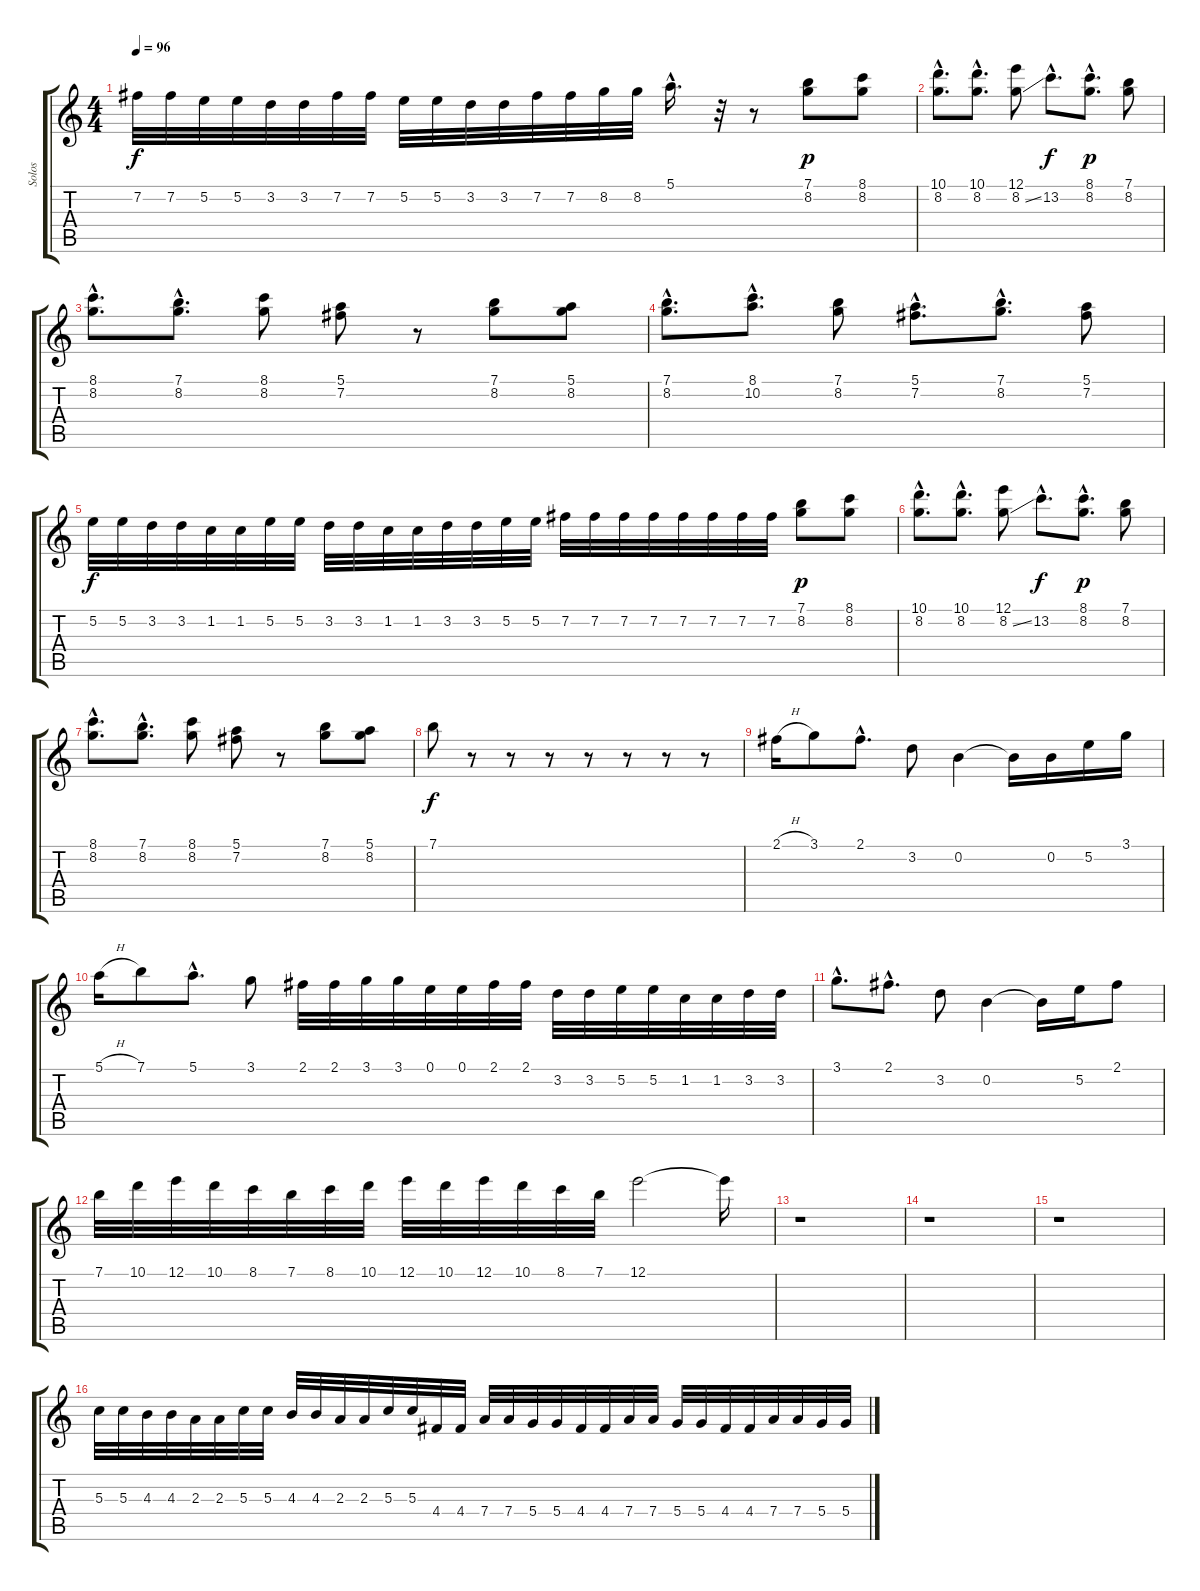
\track ("Solos" "Solos") {instrument distortionguitar}
\staff {score tabs}
\tuning (E4 B3 G3 D3 A2 E2) {hide}
\ts (4 4)
\tempo 96
\clef g2
\ks c
7.2.32{dy f} 7.2.32 5.2.32 5.2.32 3.2.32 3.2.32 7.2.32 7.2.32 5.2.32 5.2.32 3.2.32 3.2.32 7.2.32 7.2.32 8.2.32 8.2.32 5.1{hac}.16{d} r.32 r.8 (7.1 8.2).8{dy p} (8.1 8.2).8 |
(10.1{hac} 8.2{hac}).8{d} (10.1{hac} 8.2{hac}).8{d} (12.1 8.2{ss}).8 13.2{hac}.8{d dy f} (8.1{hac} 8.2{hac}).8{d dy p} (7.1 8.2).8 |
(8.1{hac} 8.2{hac}).8{d} (7.1{hac} 8.2{hac}).8{d} (8.1 8.2).8 (5.1 7.2).8 r.8 (7.1 8.2).8 (5.1 8.2).8 |
(7.1{hac} 8.2{hac}).8{d} (8.1{hac} 10.2{hac}).8{d} (7.1 8.2).8 (5.1{hac} 7.2{hac}).8{d} (7.1{hac} 8.2{hac}).8{d} (5.1 7.2).8 |
5.2.32{dy f} 5.2.32 3.2.32 3.2.32 1.2.32 1.2.32 5.2.32 5.2.32 3.2.32 3.2.32 1.2.32 1.2.32 3.2.32 3.2.32 5.2.32 5.2.32 7.2.32 7.2.32 7.2.32 7.2.32 7.2.32 7.2.32 7.2.32 7.2.32 (7.1 8.2).8{dy p} (8.1 8.2).8 |
(10.1{hac} 8.2{hac}).8{d} (10.1{hac} 8.2{hac}).8{d} (12.1 8.2{ss}).8 13.2{hac}.8{d dy f} (8.1{hac} 8.2{hac}).8{d dy p} (7.1 8.2).8 |
(8.1{hac} 8.2{hac}).8{d} (7.1{hac} 8.2{hac}).8{d} (8.1 8.2).8 (5.1 7.2).8 r.8 (7.1 8.2).8 (5.1 8.2).8 |
7.1.8{dy f} r.8 r.8 r.8 r.8 r.8 r.8 r.8 |
2.1{h}.16 3.1.8 2.1{hac}.8{d} 3.2.8 0.2.4 0.2{t}.16 0.2.16 5.2.16 3.1.16 |
5.1{h}.16 7.1.8 5.1{hac}.8{d} 3.1.8 2.1.32 2.1.32 3.1.32 3.1.32 0.1.32 0.1.32 2.1.32 2.1.32 3.2.32 3.2.32 5.2.32 5.2.32 1.2.32 1.2.32 3.2.32 3.2.32 |
3.1{hac}.8{d} 2.1{hac}.8{d} 3.2.8 0.2.4 0.2{t}.16 5.2.16 2.1.8 |
7.1.32 10.1.32 12.1.32 10.1.32 8.1.32 7.1.32 8.1.32 10.1.32 12.1.32 10.1.32 12.1.32 10.1.32 8.1.32 7.1.32 12.1.2 12.1{t}.16 |
r.1 |
r.1 |
r.1 |
5.3.32 5.3.32 4.3.32 4.3.32 2.3.32 2.3.32 5.3.32 5.3.32 4.3.32 4.3.32 2.3.32 2.3.32 5.3.32 5.3.32 4.4.32 4.4.32 7.4.32 7.4.32 5.4.32 5.4.32 4.4.32 4.4.32 7.4.32 7.4.32 5.4.32 5.4.32 4.4.32 4.4.32 7.4.32 7.4.32 5.4.32 5.4.32
